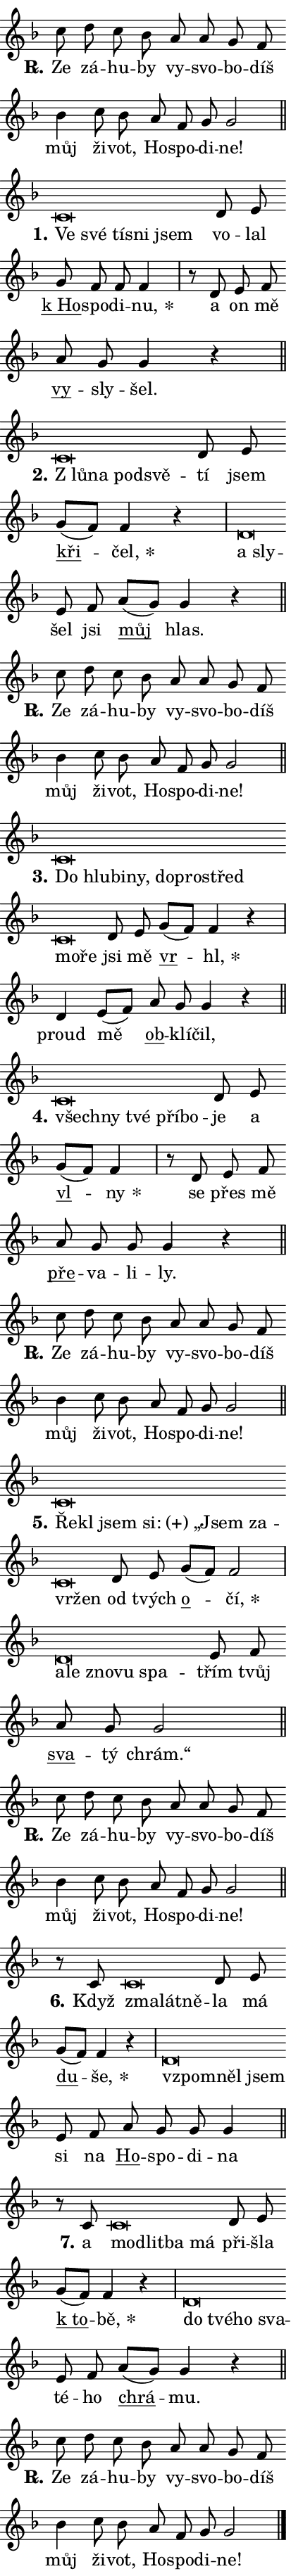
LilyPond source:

\version "2.24.0"
\header { tagline = "" }
\paper {
  indent = 0\cm
  top-margin = 0\cm
  right-margin = 0.13\cm % to fit lyric hyphens
  bottom-margin = 0\cm
  left-margin = 0\cm
  paper-width = 7\cm
  page-breaking = #ly:one-page-breaking
  system-system-spacing.basic-distance = #11
  score-system-spacing.basic-distance = #11
  ragged-last = ##f
}


%% Author: Thomas Morley
%% https://lists.gnu.org/archive/html/lilypond-user/2020-05/msg00002.html
#(define (line-position grob)
"Returns position of @var[grob} in current system:
   @code{'start}, if at first time-step
   @code{'end}, if at last time-step
   @code{'middle} otherwise
"
  (let* ((col (ly:item-get-column grob))
         (ln (ly:grob-object col 'left-neighbor))
         (rn (ly:grob-object col 'right-neighbor))
         (col-to-check-left (if (ly:grob? ln) ln col))
         (col-to-check-right (if (ly:grob? rn) rn col))
         (break-dir-left
           (and
             (ly:grob-property col-to-check-left 'non-musical #f)
             (ly:item-break-dir col-to-check-left)))
         (break-dir-right
           (and
             (ly:grob-property col-to-check-right 'non-musical #f)
             (ly:item-break-dir col-to-check-right))))
        (cond ((eqv? 1 break-dir-left) 'start)
              ((eqv? -1 break-dir-right) 'end)
              (else 'middle))))

#(define (tranparent-at-line-position vctor)
  (lambda (grob)
  "Relying on @code{line-position} select the relevant enry from @var{vctor}.
Used to determine transparency,"
    (case (line-position grob)
      ((end) (not (vector-ref vctor 0)))
      ((middle) (not (vector-ref vctor 1)))
      ((start) (not (vector-ref vctor 2))))))

noteHeadBreakVisibility =
#(define-music-function (break-visibility)(vector?)
"Makes @code{NoteHead}s transparent relying on @var{break-visibility}"
#{
  \override NoteHead.transparent =
    #(tranparent-at-line-position break-visibility)
#})

#(define delete-ledgers-for-transparent-note-heads
  (lambda (grob)
    "Reads whether a @code{NoteHead} is transparent.
If so this @code{NoteHead} is removed from @code{'note-heads} from
@var{grob}, which is supposed to be @code{LedgerLineSpanner}.
As a result ledgers are not printed for this @code{NoteHead}"
    (let* ((nhds-array (ly:grob-object grob 'note-heads))
           (nhds-list
             (if (ly:grob-array? nhds-array)
                 (ly:grob-array->list nhds-array)
                 '()))
           ;; Relies on the transparent-property being done before
           ;; Staff.LedgerLineSpanner.after-line-breaking is executed.
           ;; This is fragile ...
           (to-keep
             (remove
               (lambda (nhd)
                 (ly:grob-property nhd 'transparent #f))
               nhds-list)))
      ;; TODO find a better method to iterate over grob-arrays, similiar
      ;; to filter/remove etc for lists
      ;; For now rebuilt from scratch
      (set! (ly:grob-object grob 'note-heads)  '())
      (for-each
        (lambda (nhd)
          (ly:pointer-group-interface::add-grob grob 'note-heads nhd))
        to-keep))))

squashNotes = {
  \override NoteHead.X-extent = #'(-0.2 . 0.2)
  \override NoteHead.Y-extent = #'(-0.75 . 0)
  \override NoteHead.stencil =
    #(lambda (grob)
       (let ((pos (ly:grob-property grob 'staff-position)))
         (begin
           (if (< pos -7) (display "ERROR: Lower brevis then expected\n") (display ""))
           (if (<= pos -6) ly:text-interface::print ly:note-head::print))))
}
unSquashNotes = {
  \revert NoteHead.X-extent
  \revert NoteHead.Y-extent
  \revert NoteHead.stencil
}

hideNotes = \noteHeadBreakVisibility #begin-of-line-visible
unHideNotes = \noteHeadBreakVisibility #all-visible

% work-around for resetting accidentals
% https://lilypond.org/doc/v2.23/Documentation/notation/displaying-rhythms#unmetered-music
cadenzaMeasure = {
  \cadenzaOff
  \partial 1024 s1024
  \cadenzaOn
}

#(define-markup-command (accent layout props text) (markup?)
  "Underline accented syllable"
  (interpret-markup layout props
    #{\markup \override #'(offset . 4.3) \underline { #text }#}))

responsum = \markup \concat {
  "R" \hspace #-1.05 \path #0.1 #'((moveto 0 0.07) (lineto 0.9 0.8)) \hspace #0.05 "."
}

spaceSize = #0.6828661417322834 % exact space size for TeX Gyre Schola

\layout {
  \context {
    \Staff
    \remove "Time_signature_engraver"
    \override LedgerLineSpanner.after-line-breaking = #delete-ledgers-for-transparent-note-heads
  }
  \context {
    \Lyrics {
      \override LyricSpace.minimum-distance = \spaceSize
      \override LyricText.font-name = #"TeX Gyre Schola"
      \override LyricText.font-size = 1
      \override StanzaNumber.font-name = #"TeX Gyre Schola Bold"
      \override StanzaNumber.font-size = 1
    }
  }
  \context {
    \Score 
    \override NoteHead.text =
      #(lambda (grob) 
        (let ((pos (ly:grob-property grob 'staff-position)))
          #{\markup {
            \combine
              \halign #-0.55 \raise #(if (= pos -6) 0 0.5) \override #'(thickness . 2) \draw-line #'(3.2 . 0)
              \musicglyph "noteheads.sM1"
          }#}))
  }
}

% magnetic-lyrics.ily
%
%   written by
%     Jean Abou Samra <jean@abou-samra.fr>
%     Werner Lemberg <wl@gnu.org>
%
%   adapted by
%     Jiri Hon <jiri.hon@gmail.com>
%
% Version 2022-Apr-15

% https://www.mail-archive.com/lilypond-user@gnu.org/msg149350.html

#(define (Left_hyphen_pointer_engraver context)
   "Collect syllable-hyphen-syllable occurrences in lyrics and store
them in properties.  This engraver only looks to the left.  For
example, if the lyrics input is @code{foo -- bar}, it does the
following.

@itemize @bullet
@item
Set the @code{text} property of the @code{LyricHyphen} grob between
@q{foo} and @q{bar} to @code{foo}.

@item
Set the @code{left-hyphen} property of the @code{LyricText} grob with
text @q{foo} to the @code{LyricHyphen} grob between @q{foo} and
@q{bar}.
@end itemize

Use this auxiliary engraver in combination with the
@code{lyric-@/text::@/apply-@/magnetic-@/offset!} hook."
   (let ((hyphen #f)
         (text #f))
     (make-engraver
      (acknowledgers
       ((lyric-syllable-interface engraver grob source-engraver)
        (set! text grob)))
      (end-acknowledgers
       ((lyric-hyphen-interface engraver grob source-engraver)
        ;(when (not (grob::has-interface grob 'lyric-space-interface))
          (set! hyphen grob)));)
      ((stop-translation-timestep engraver)
       (when (and text hyphen)
         (ly:grob-set-object! text 'left-hyphen hyphen))
       (set! text #f)
       (set! hyphen #f)))))

#(define (lyric-text::apply-magnetic-offset! grob)
   "If the space between two syllables is less than the value in
property @code{LyricText@/.details@/.squash-threshold}, move the right
syllable to the left so that it gets concatenated with the left
syllable.

Use this function as a hook for
@code{LyricText@/.after-@/line-@/breaking} if the
@code{Left_@/hyphen_@/pointer_@/engraver} is active."
   (let ((hyphen (ly:grob-object grob 'left-hyphen #f)))
     (when hyphen
       (let ((left-text (ly:spanner-bound hyphen LEFT)))
         (when (grob::has-interface left-text 'lyric-syllable-interface)
           (let* ((common (ly:grob-common-refpoint grob left-text X))
                  (this-x-ext (ly:grob-extent grob common X))
                  (left-x-ext
                   (begin
                     ;; Trigger magnetism for left-text.
                     (ly:grob-property left-text 'after-line-breaking)
                     (ly:grob-extent left-text common X)))
                  ;; `delta` is the gap width between two syllables.
                  (delta (- (interval-start this-x-ext)
                            (interval-end left-x-ext)))
                  (details (ly:grob-property grob 'details))
                  (threshold (assoc-get 'squash-threshold details 0.2)))
             (when (< delta threshold)
               (let* (;; We have to manipulate the input text so that
                      ;; ligatures crossing syllable boundaries are not
                      ;; disabled.  For languages based on the Latin
                      ;; script this is essentially a beautification.
                      ;; However, for non-Western scripts it can be a
                      ;; necessity.
                      (lt (ly:grob-property left-text 'text))
                      (rt (ly:grob-property grob 'text))
                      (is-space (grob::has-interface hyphen 'lyric-space-interface))
                      (space (if is-space " " ""))
                      (extra-delta (if is-space spaceSize 0))
                      ;; Append new syllable.
                      (ltrt-space (if (and (string? lt) (string? rt))
                                (string-append lt space rt)
                                (make-concat-markup (list lt space rt))))
                      ;; Right-align `ltrt` to the right side.
                      (ltrt-space-markup (grob-interpret-markup
                               grob
                               (make-translate-markup
                                (cons (interval-length this-x-ext) 0)
                                (make-right-align-markup ltrt-space)))))
                 (begin
                   ;; Don't print `left-text`.
                   (ly:grob-set-property! left-text 'stencil #f)
                   ;; Set text and stencil (which holds all collected
                   ;; syllables so far) and shift it to the left.
                   (ly:grob-set-property! grob 'text ltrt-space)
                   (ly:grob-set-property! grob 'stencil ltrt-space-markup)
                   (ly:grob-translate-axis! grob (- (- delta extra-delta)) X))))))))))


#(define (lyric-hyphen::displace-bounds-first grob)
   ;; Make very sure this callback isn't triggered too early.
   (let ((left (ly:spanner-bound grob LEFT))
         (right (ly:spanner-bound grob RIGHT)))
     (ly:grob-property left 'after-line-breaking)
     (ly:grob-property right 'after-line-breaking)
     (ly:lyric-hyphen::print grob)))

squashThreshold = #0.4

\layout {
  \context {
    \Lyrics
    \consists #Left_hyphen_pointer_engraver
    \override LyricText.after-line-breaking =
      #lyric-text::apply-magnetic-offset!
    \override LyricHyphen.stencil = #lyric-hyphen::displace-bounds-first
    \override LyricText.details.squash-threshold = \squashThreshold
    \override LyricHyphen.minimum-distance = 0
    \override LyricHyphen.minimum-length = \squashThreshold
  }
}

squashText = \override LyricText.details.squash-threshold = 9999
unSquashText = \override LyricText.details.squash-threshold = \squashThreshold

leftText = \override LyricText.self-alignment-X = #LEFT
unLeftText = \revert LyricText.self-alignment-X

starOffset = #(lambda (grob) 
                (let ((x_offset (ly:self-alignment-interface::aligned-on-x-parent grob)))
                  (if (= x_offset 0) 0 (+ x_offset 1.2))))

star = #(define-music-function (syllable)(string?)
"Append star separator at the end of a syllable"
#{
  \once \override LyricText.X-offset = #starOffset
  \lyricmode { \markup {
    #syllable
    \override #'((font-name . "TeX Gyre Schola Bold")) \hspace #0.2 \lower #0.65 \larger "*"
  } }
#})

starAccent = #(define-music-function (syllable)(string?)
"Append star separator at the end of a syllable and make accent"
#{
  \once \override LyricText.X-offset = #starOffset
  \lyricmode { \markup {
    \accent #syllable
    \override #'((font-name . "TeX Gyre Schola Bold")) \hspace #0.2 \lower #0.65 \larger "*"
  } }
#})

breath = #(define-music-function (syllable)(string?)
"Append breathing indicator at the end of a syllable"
#{
  \lyricmode { \markup { #syllable "+" } }
#})

optionalBreath = #(define-music-function (syllable)(string?)
"Append optional breathing indicator at the end of a syllable"
#{
  \lyricmode { \markup { #syllable "(+)" } }
#})


\score {
    <<
        \new Voice = "melody" { \cadenzaOn \key f \major \relative { c''8 d c bes \bar "" a a \bar "" g f \bar "" bes4 \bar "" c8 bes \bar "" a f g g2 \cadenzaMeasure \bar "||" \break } }
        \new Lyrics \lyricsto "melody" { \lyricmode { \set stanza = \responsum
Ze zá -- hu -- by vy -- svo -- bo -- díš můj ži -- vot, Ho -- spo -- di -- ne! } }
    >>
    \layout {}
}

\score {
    <<
        \new Voice = "melody" { \cadenzaOn \key f \major \relative { \squashNotes c'\breve*1/16 \hideNotes \breve*1/16 \bar "" \breve*1/16 \bar "" \breve*1/16 \breve*1/16 \bar "" \unHideNotes \unSquashNotes d8 e \bar "" g f f f4 \cadenzaMeasure \bar "|" r8 d8 e8 f \bar "" a g g4 r \cadenzaMeasure \bar "||" \break } }
        \new Lyrics \lyricsto "melody" { \lyricmode { \set stanza = "1."
\leftText Ve \squashText své tí -- sni jsem \unLeftText \unSquashText vo -- lal \markup \accent "k Ho" -- spo -- di -- \star nu, a on mě \markup \accent vy -- sly -- šel. } }
    >>
    \layout {}
}

\score {
    <<
        \new Voice = "melody" { \cadenzaOn \key f \major \relative { \squashNotes c'\breve*1/16 \hideNotes \breve*1/16 \bar "" \breve*1/16 \breve*1/16 \bar "" \unHideNotes \unSquashNotes d8 e \bar "" g[( f)] f4 r \cadenzaMeasure \bar "|" \squashNotes d\breve*1/16 \hideNotes \breve*1/16 \bar "" \unHideNotes \unSquashNotes e8 f \bar "" a[( g)] g4 r \cadenzaMeasure \bar "||" \break } }
        \new Lyrics \lyricsto "melody" { \lyricmode { \set stanza = "2."
\leftText "Z lů" -- \squashText na pod -- svě -- \unLeftText \unSquashText tí jsem \markup \accent kři -- \star čel, \leftText a \squashText sly -- \unLeftText \unSquashText šel jsi \markup \accent můj hlas. } }
    >>
    \layout {}
}

\score {
    <<
        \new Voice = "melody" { \cadenzaOn \key f \major \relative { c''8 d c bes \bar "" a a \bar "" g f \bar "" bes4 \bar "" c8 bes \bar "" a f g g2 \cadenzaMeasure \bar "||" \break } }
        \new Lyrics \lyricsto "melody" { \lyricmode { \set stanza = \responsum
Ze zá -- hu -- by vy -- svo -- bo -- díš můj ži -- vot, Ho -- spo -- di -- ne! } }
    >>
    \layout {}
}

\score {
    <<
        \new Voice = "melody" { \cadenzaOn \key f \major \relative { \squashNotes c'\breve*1/16 \hideNotes \breve*1/16 \bar "" \breve*1/16 \bar "" \breve*1/16 \bar "" \breve*1/16 \bar "" \breve*1/16 \bar "" \breve*1/16 \bar "" \breve*1/16 \breve*1/16 \bar "" \unHideNotes \unSquashNotes d8 e \bar "" g[( f)] f4 r \cadenzaMeasure \bar "|" d4 e8[( f)] \bar "" a g g4 r \cadenzaMeasure \bar "||" \break } }
        \new Lyrics \lyricsto "melody" { \lyricmode { \set stanza = "3."
\leftText Do \squashText hlu -- bi -- ny, do -- pro -- střed mo -- ře \unLeftText \unSquashText jsi mě \markup \accent vr -- \star hl, proud mě \markup \accent ob -- klí -- čil, } }
    >>
    \layout {}
}

\score {
    <<
        \new Voice = "melody" { \cadenzaOn \key f \major \relative { \squashNotes c'\breve*1/16 \hideNotes \breve*1/16 \bar "" \breve*1/16 \bar "" \breve*1/16 \breve*1/16 \bar "" \unHideNotes \unSquashNotes d8 e \bar "" g[( f)] f4 \cadenzaMeasure \bar "|" r8 d8 e8 f \bar "" a g g g4 r \cadenzaMeasure \bar "||" \break } }
        \new Lyrics \lyricsto "melody" { \lyricmode { \set stanza = "4."
\leftText všech -- \squashText ny tvé pří -- bo -- \unLeftText \unSquashText je a \markup \accent vl -- \star ny se přes mě \markup \accent pře -- va -- li -- ly. } }
    >>
    \layout {}
}

\score {
    <<
        \new Voice = "melody" { \cadenzaOn \key f \major \relative { c''8 d c bes \bar "" a a \bar "" g f \bar "" bes4 \bar "" c8 bes \bar "" a f g g2 \cadenzaMeasure \bar "||" \break } }
        \new Lyrics \lyricsto "melody" { \lyricmode { \set stanza = \responsum
Ze zá -- hu -- by vy -- svo -- bo -- díš můj ži -- vot, Ho -- spo -- di -- ne! } }
    >>
    \layout {}
}

\score {
    <<
        \new Voice = "melody" { \cadenzaOn \key f \major \relative { \squashNotes c'\breve*1/16 \hideNotes \breve*1/16 \bar "" \breve*1/16 \bar "" \breve*1/16 \bar "" \breve*1/16 \bar "" \breve*1/16 \bar "" \breve*1/16 \breve*1/16 \bar "" \unHideNotes \unSquashNotes d8 e \bar "" g[( f)] f2 \cadenzaMeasure \bar "|" \squashNotes d\breve*1/16 \hideNotes \breve*1/16 \bar "" \breve*1/16 \bar "" \breve*1/16 \breve*1/16 \bar "" \unHideNotes \unSquashNotes e8 f \bar "" a g g2 \cadenzaMeasure \bar "||" \break } }
        \new Lyrics \lyricsto "melody" { \lyricmode { \set stanza = "5."
\leftText Ře -- \squashText kl jsem \optionalBreath si: „Jsem za -- vr -- žen \unLeftText \unSquashText od tvých \markup \accent o -- \star čí, \leftText a -- \squashText le zno -- vu spa -- \unLeftText \unSquashText třím tvůj \markup \accent sva -- tý chrám.“ } }
    >>
    \layout {}
}

\score {
    <<
        \new Voice = "melody" { \cadenzaOn \key f \major \relative { c''8 d c bes \bar "" a a \bar "" g f \bar "" bes4 \bar "" c8 bes \bar "" a f g g2 \cadenzaMeasure \bar "||" \break } }
        \new Lyrics \lyricsto "melody" { \lyricmode { \set stanza = \responsum
Ze zá -- hu -- by vy -- svo -- bo -- díš můj ži -- vot, Ho -- spo -- di -- ne! } }
    >>
    \layout {}
}

\score {
    <<
        \new Voice = "melody" { \cadenzaOn \key f \major \relative { r8 c'8 \squashNotes c\breve*1/16 \hideNotes \breve*1/16 \breve*1/16 \bar "" \unHideNotes \unSquashNotes d8 e \bar "" g[( f)] f4 r \cadenzaMeasure \bar "|" \squashNotes d\breve*1/16 \hideNotes \breve*1/16 \breve*1/16 \bar "" \unHideNotes \unSquashNotes e8 f \bar "" a g g g4 \cadenzaMeasure \bar "||" \break } }
        \new Lyrics \lyricsto "melody" { \lyricmode { \set stanza = "6."
Když \leftText zma -- \squashText lát -- ně -- \unLeftText \unSquashText la má \markup \accent du -- \star še, \leftText vzpo -- \squashText mněl jsem \unLeftText \unSquashText si na \markup \accent Ho -- spo -- di -- na } }
    >>
    \layout {}
}

\score {
    <<
        \new Voice = "melody" { \cadenzaOn \key f \major \relative { r8 c'8 \squashNotes c\breve*1/16 \hideNotes \breve*1/16 \bar "" \breve*1/16 \breve*1/16 \bar "" \unHideNotes \unSquashNotes d8 e \bar "" g[( f)] f4 r \cadenzaMeasure \bar "|" \squashNotes d\breve*1/16 \hideNotes \breve*1/16 \bar "" \breve*1/16 \breve*1/16 \bar "" \unHideNotes \unSquashNotes e8 f \bar "" a[( g)] g4 r \cadenzaMeasure \bar "||" \break } }
        \new Lyrics \lyricsto "melody" { \lyricmode { \set stanza = "7."
a \leftText mo -- \squashText dlit -- ba má \unLeftText \unSquashText při -- šla \markup \accent "k to" -- \star bě, \leftText do \squashText tvé -- ho sva -- \unLeftText \unSquashText té -- ho \markup \accent chrá -- mu. } }
    >>
    \layout {}
}

\score {
    <<
        \new Voice = "melody" { \cadenzaOn \key f \major \relative { c''8 d c bes \bar "" a a \bar "" g f \bar "" bes4 \bar "" c8 bes \bar "" a f g g2 \cadenzaMeasure \bar "||" \break } \bar "|." }
        \new Lyrics \lyricsto "melody" { \lyricmode { \set stanza = \responsum
Ze zá -- hu -- by vy -- svo -- bo -- díš můj ži -- vot, Ho -- spo -- di -- ne! } }
    >>
    \layout {}
}
